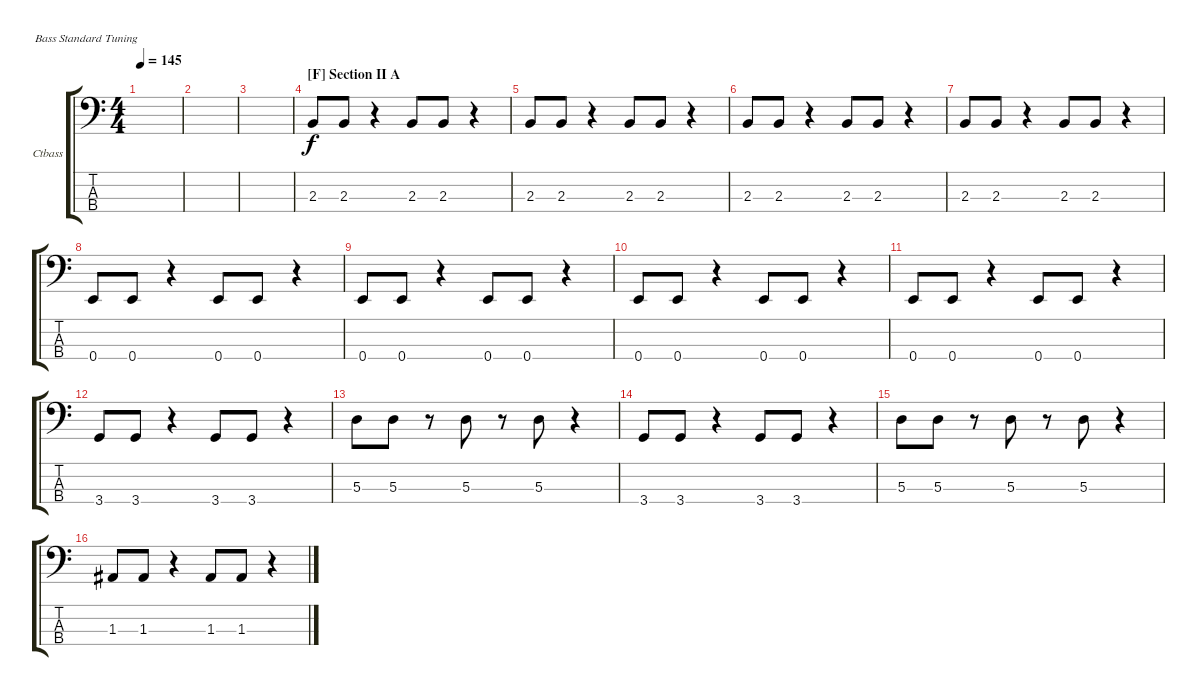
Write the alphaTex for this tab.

\defaultSystemsLayout 4
\bracketExtendMode groupsimilarinstruments
\firstSystemTrackNameOrientation horizontal
\otherSystemsTrackNameOrientation horizontal
\track ("Contrabass" "Ctbass") {instrument contrabass}
\staff {score tabs}
\tuning (G2 D2 A1 E1)
\ts (4 4)
\tempo 145
\clef f4
\ks c
|
|
|
\section ("F" "Section II A")
2.3.8 2.3.8 r.4 2.3.8 2.3.8 r.4 |
2.3.8 2.3.8 r.4 2.3.8 2.3.8 r.4 |
2.3.8 2.3.8 r.4 2.3.8 2.3.8 r.4 |
2.3.8 2.3.8 r.4 2.3.8 2.3.8 r.4 |
0.4.8 0.4.8 r.4 0.4.8 0.4.8 r.4 |
0.4.8 0.4.8 r.4 0.4.8 0.4.8 r.4 |
0.4.8 0.4.8 r.4 0.4.8 0.4.8 r.4 |
0.4.8 0.4.8 r.4 0.4.8 0.4.8 r.4 |
3.4.8 3.4.8 r.4 3.4.8 3.4.8 r.4 |
5.3.8 5.3.8 r.8 5.3.8 r.8 5.3.8 r.4 |
3.4.8 3.4.8 r.4 3.4.8 3.4.8 r.4 |
5.3.8 5.3.8 r.8 5.3.8 r.8 5.3.8 r.4 |
1.3.8 1.3.8 r.4 1.3.8 1.3.8 r.4
